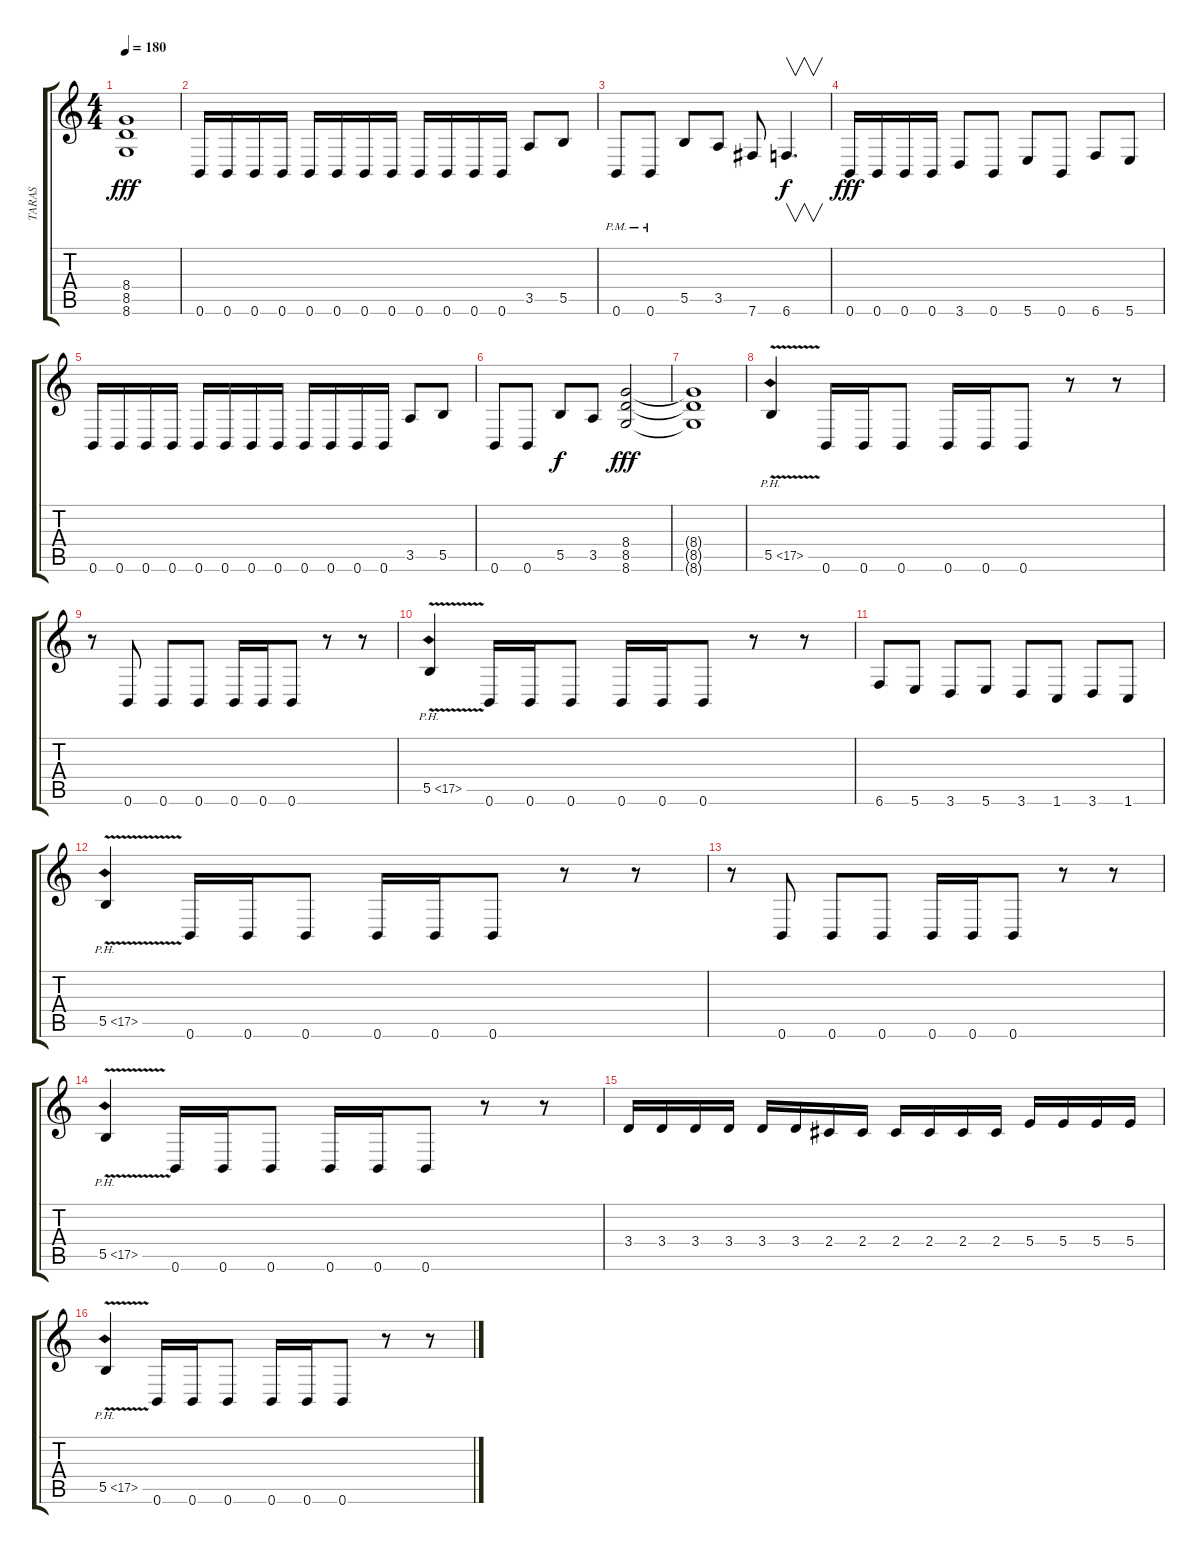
\track ("TARAS" "TARAS") {instrument distortionguitar}
\staff {score tabs}
\tuning (Db4 Ab3 E3 B2 Gb2 B1) {hide}
\ts (4 4)
\tempo 180
\clef g2
\ks c
(8.4{t} 8.5{t} 8.6{t}).1{dy fff} |
0.6.16 0.6.16 0.6.16 0.6.16 0.6.16 0.6.16 0.6.16 0.6.16 0.6.16 0.6.16 0.6.16 0.6.16 3.5.8 5.5.8 |
0.6{pm}.8 0.6{pm}.8 5.5.8 3.5.8 7.6.8 6.6.4{v d dy f} |
0.6.16{dy fff} 0.6.16 0.6.16 0.6.16 3.6.8 0.6.8 5.6.8 0.6.8 6.6.8 5.6.8 |
0.6.16 0.6.16 0.6.16 0.6.16 0.6.16 0.6.16 0.6.16 0.6.16 0.6.16 0.6.16 0.6.16 0.6.16 3.5.8 5.5.8 |
0.6.8 0.6.8 5.5.8{dy f} 3.5.8 (8.4 8.5 8.6).2{dy fff} |
(8.4{t} 8.5{t} 8.6{t}).1 |
5.5{ph 12 v}.4 0.6.16 0.6.16 0.6.8 0.6.16 0.6.16 0.6.8 r.8 r.8 |
r.8 0.6.8 0.6.8 0.6.8 0.6.16 0.6.16 0.6.8 r.8 r.8 |
5.5{ph 12 v}.4 0.6.16 0.6.16 0.6.8 0.6.16 0.6.16 0.6.8 r.8 r.8 |
6.6.8 5.6.8 3.6.8 5.6.8 3.6.8 1.6.8 3.6.8 1.6.8 |
5.5{ph 12 v}.4 0.6.16 0.6.16 0.6.8 0.6.16 0.6.16 0.6.8 r.8 r.8 |
r.8 0.6.8 0.6.8 0.6.8 0.6.16 0.6.16 0.6.8 r.8 r.8 |
5.5{ph 12 v}.4 0.6.16 0.6.16 0.6.8 0.6.16 0.6.16 0.6.8 r.8 r.8 |
3.4.16 3.4.16 3.4.16 3.4.16 3.4.16 3.4.16 2.4.16 2.4.16 2.4.16 2.4.16 2.4.16 2.4.16 5.4.16 5.4.16 5.4.16 5.4.16 |
5.5{ph 12 v}.4 0.6.16 0.6.16 0.6.8 0.6.16 0.6.16 0.6.8 r.8 r.8
